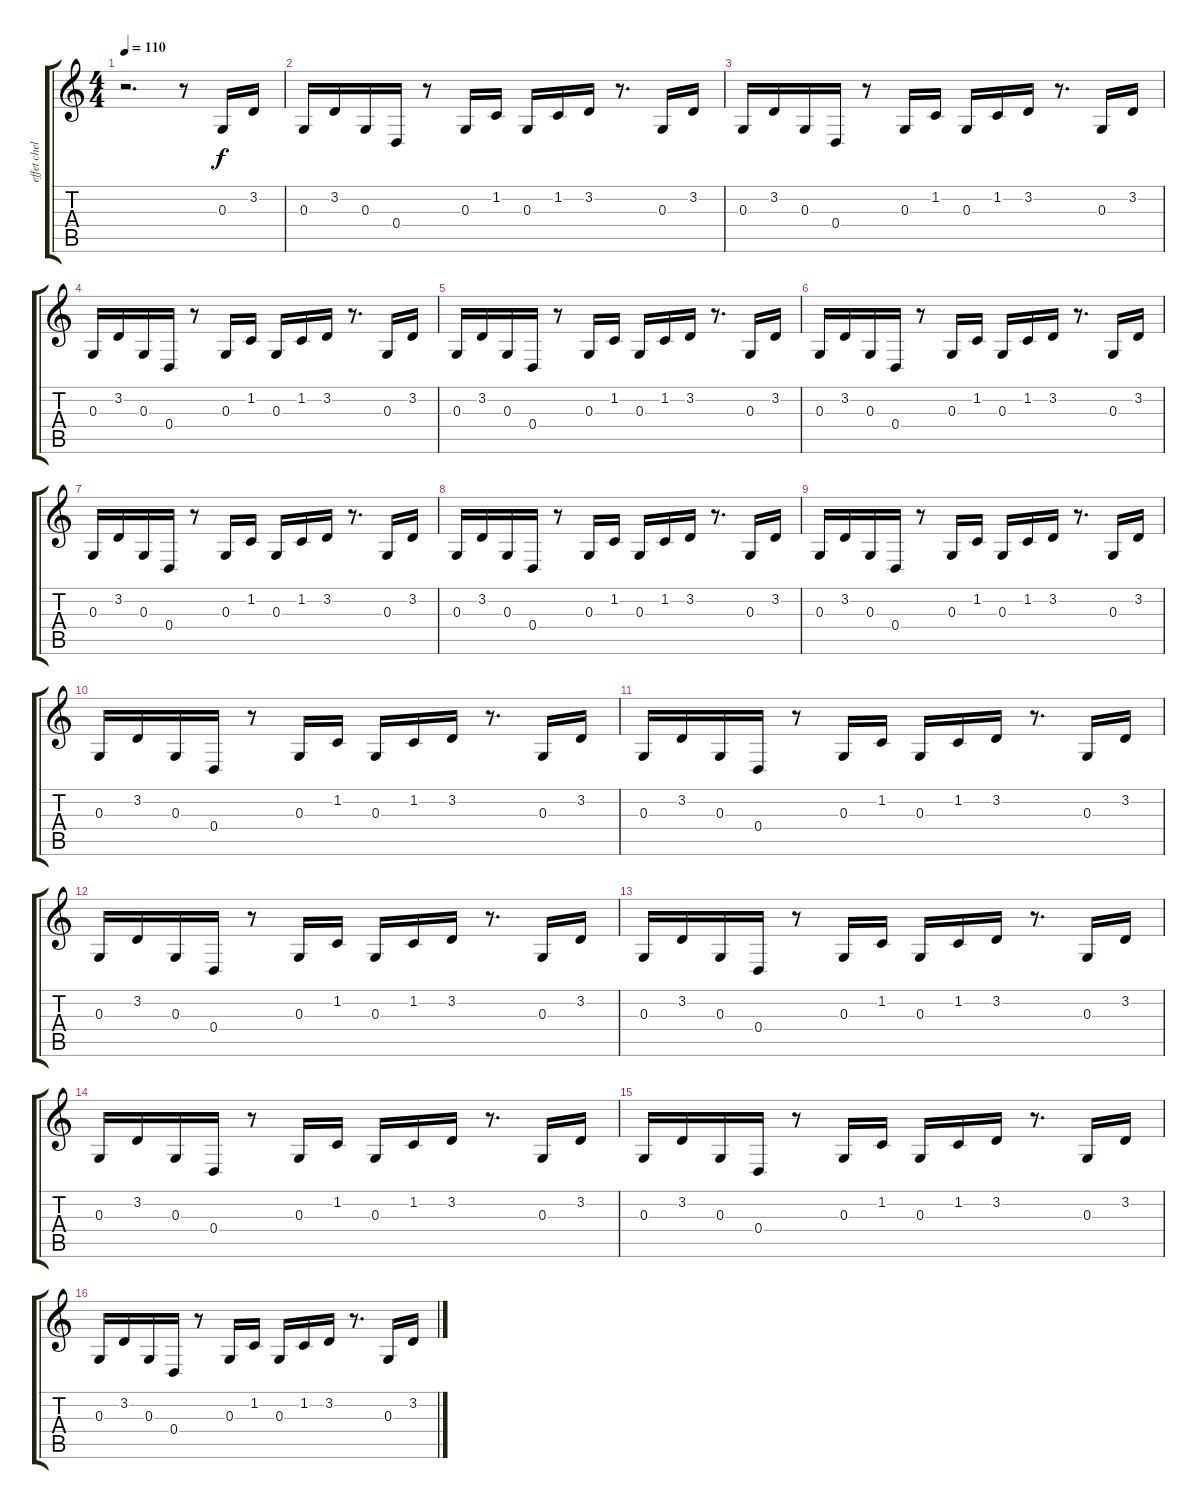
\track ("effet chelou" "effet chel") {instrument gunshot}
\staff {score tabs}
\tuning (E4 B3 G3 D3 A2 E2) {hide}
\ts (4 4)
\tempo 110
\clef g2
\ks c
r.2{d dy f instrument gunshot} r.8 0.3.16 3.2.16 |
0.3.16 3.2.16 0.3.16 0.4.16 r.8 0.3.16 1.2.16 0.3.16 1.2.16 3.2.16 r.8{d} 0.3.16 3.2.16 |
0.3.16 3.2.16 0.3.16 0.4.16 r.8 0.3.16 1.2.16 0.3.16 1.2.16 3.2.16 r.8{d} 0.3.16 3.2.16 |
0.3.16 3.2.16 0.3.16 0.4.16 r.8 0.3.16 1.2.16 0.3.16 1.2.16 3.2.16 r.8{d} 0.3.16 3.2.16 |
0.3.16 3.2.16 0.3.16 0.4.16 r.8 0.3.16 1.2.16 0.3.16 1.2.16 3.2.16 r.8{d} 0.3.16 3.2.16 |
0.3.16 3.2.16 0.3.16 0.4.16 r.8 0.3.16 1.2.16 0.3.16 1.2.16 3.2.16 r.8{d} 0.3.16 3.2.16 |
0.3.16 3.2.16 0.3.16 0.4.16 r.8 0.3.16 1.2.16 0.3.16 1.2.16 3.2.16 r.8{d} 0.3.16 3.2.16 |
0.3.16 3.2.16 0.3.16 0.4.16 r.8 0.3.16 1.2.16 0.3.16 1.2.16 3.2.16 r.8{d} 0.3.16 3.2.16 |
0.3.16 3.2.16 0.3.16 0.4.16 r.8 0.3.16 1.2.16 0.3.16 1.2.16 3.2.16 r.8{d} 0.3.16 3.2.16 |
0.3.16 3.2.16 0.3.16 0.4.16 r.8 0.3.16 1.2.16 0.3.16 1.2.16 3.2.16 r.8{d} 0.3.16 3.2.16 |
0.3.16 3.2.16 0.3.16 0.4.16 r.8 0.3.16 1.2.16 0.3.16 1.2.16 3.2.16 r.8{d} 0.3.16 3.2.16 |
0.3.16 3.2.16 0.3.16 0.4.16 r.8 0.3.16 1.2.16 0.3.16 1.2.16 3.2.16 r.8{d} 0.3.16 3.2.16 |
0.3.16 3.2.16 0.3.16 0.4.16 r.8 0.3.16 1.2.16 0.3.16 1.2.16 3.2.16 r.8{d} 0.3.16 3.2.16 |
0.3.16 3.2.16 0.3.16 0.4.16 r.8 0.3.16 1.2.16 0.3.16 1.2.16 3.2.16 r.8{d} 0.3.16 3.2.16 |
0.3.16 3.2.16 0.3.16 0.4.16 r.8 0.3.16 1.2.16 0.3.16 1.2.16 3.2.16 r.8{d} 0.3.16 3.2.16 |
0.3.16 3.2.16 0.3.16 0.4.16 r.8 0.3.16 1.2.16 0.3.16 1.2.16 3.2.16 r.8{d} 0.3.16 3.2.16
